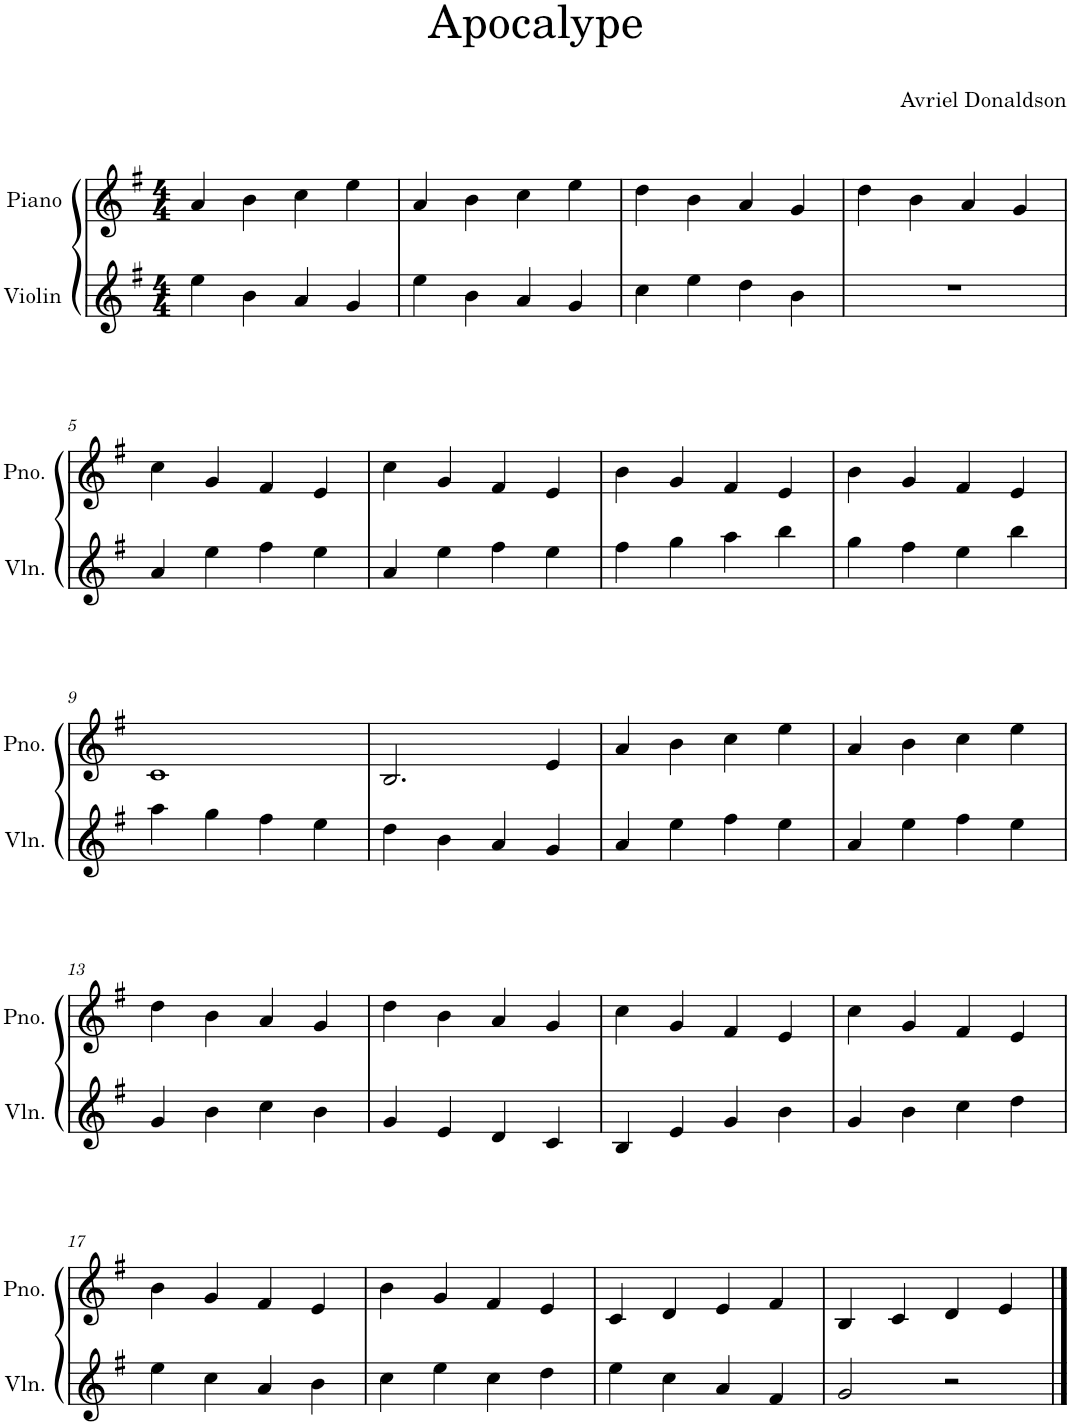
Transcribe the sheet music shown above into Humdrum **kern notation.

**kern	**kern
*part2	*part1
*staff2	*staff1
*I"Violin	*I"Piano
*I'Vln.	*I'Pno.
*clefG2	*clefG2
*k[f#]	*k[f#]
*M4/4	*M4/4
=1	=1
4ee\	4a/
4b\	4b\
4a/	4cc\
4g/	4ee\
=2	=2
4ee\	4a/
4b\	4b\
4a/	4cc\
4g/	4ee\
=3	=3
4cc\	4dd\
4ee\	4b\
4dd\	4a/
4b\	4g/
=4	=4
1r	4dd\
.	4b\
.	4a/
.	4g/
!!LO:LB:g=z
=5	=5
4a/	4cc\
4ee\	4g/
4ff#\	4f#/
4ee\	4e/
=6	=6
4a/	4cc\
4ee\	4g/
4ff#\	4f#/
4ee\	4e/
=7	=7
4ff#\	4b\
4gg\	4g/
4aa\	4f#/
4bb\	4e/
=8	=8
4gg\	4b\
4ff#\	4g/
4ee\	4f#/
4bb\	4e/
!!LO:LB:g=z
=9	=9
4aa\	1c
4gg\	.
4ff#\	.
4ee\	.
=10	=10
4dd\	2.B/
4b\	.
4a/	.
4g/	4e/
=11	=11
4a/	4a/
4ee\	4b\
4ff#\	4cc\
4ee\	4ee\
=12	=12
4a/	4a/
4ee\	4b\
4ff#\	4cc\
4ee\	4ee\
!!LO:LB:g=z
=13	=13
4g/	4dd\
4b\	4b\
4cc\	4a/
4b\	4g/
=14	=14
4g/	4dd\
4e/	4b\
4d/	4a/
4c/	4g/
=15	=15
4B/	4cc\
4e/	4g/
4g/	4f#/
4b\	4e/
=16	=16
4g/	4cc\
4b\	4g/
4cc\	4f#/
4dd\	4e/
!!LO:LB:g=z
=17	=17
4ee\	4b\
4cc\	4g/
4a/	4f#/
4b\	4e/
=18	=18
4cc\	4b\
4ee\	4g/
4cc\	4f#/
4dd\	4e/
=19	=19
4ee\	4c/
4cc\	4d/
4a/	4e/
4f#/	4f#/
=20	=20
2g/	4B/
.	4c/
2r	4d/
.	4e/
==	==
*-	*-
